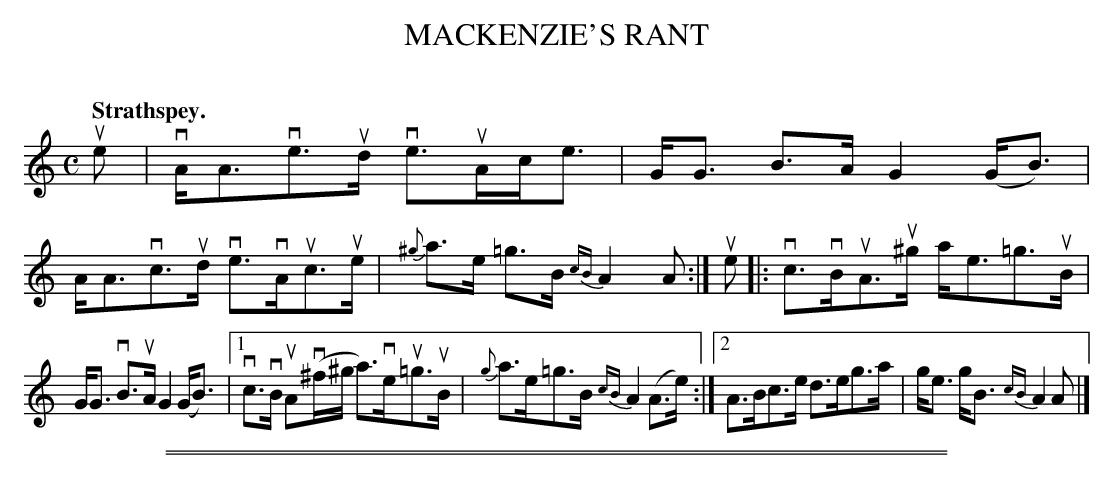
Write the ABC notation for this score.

X:1
T: MACKENZIE'S RANT
C:
Q: "Strathspey."
M: C
L: 1/16
K: Am
ue2 |\
vAA3ve3ud ve3uAce3 | GG3 B3A G4(GB3) |\
AA3vc3ud ve3vAuc3ue | {^g}a3e =g3B {cB}A4 A2 :|\
ue2 |:\
vc3vBuA3u^g ae3=g3uB |
GG3 vB3uA G4(GB3) |\
[1 vc3vB uA2(v^f^g a3)veu=g3uB | {g}a3e=g3B {cB}A4 (A3e) :|\
[2 A3Bc3e d3eg3a | ge3 gB3 {cB}A4 A2 |]
